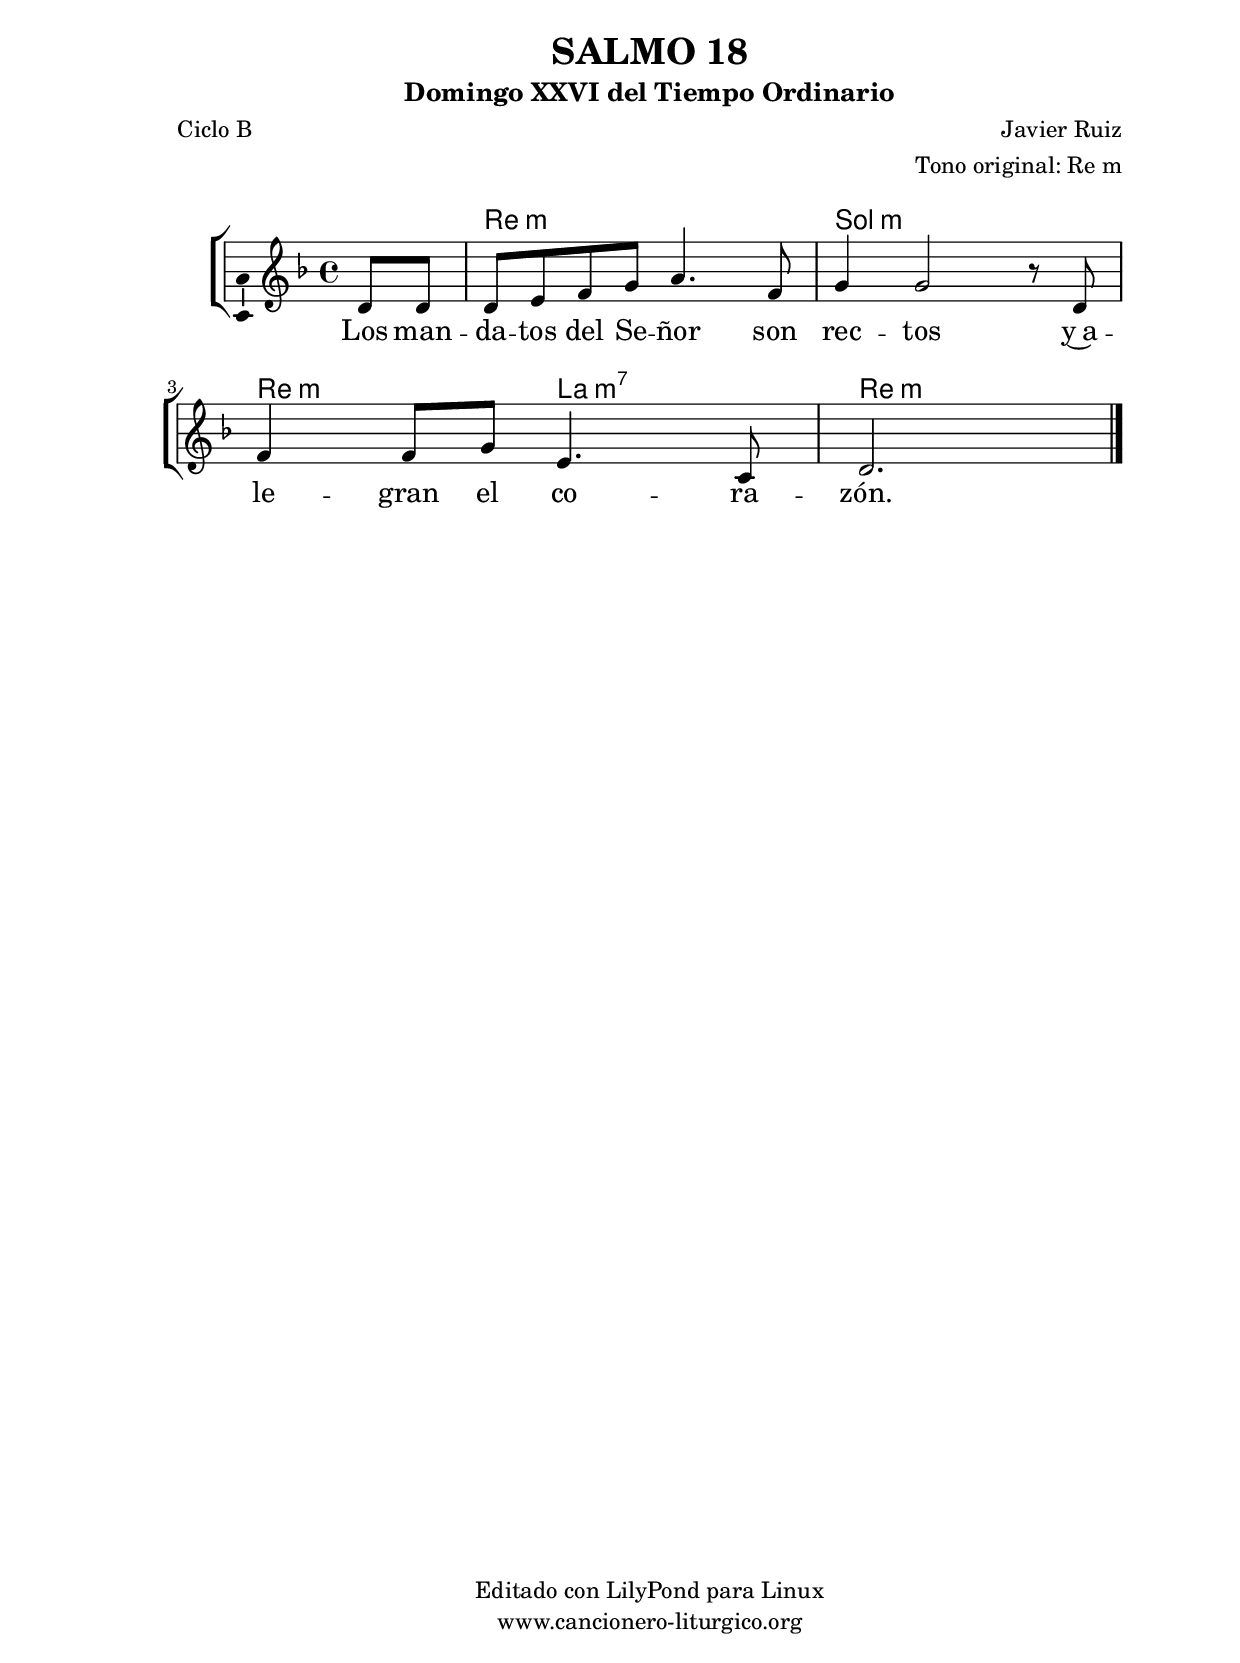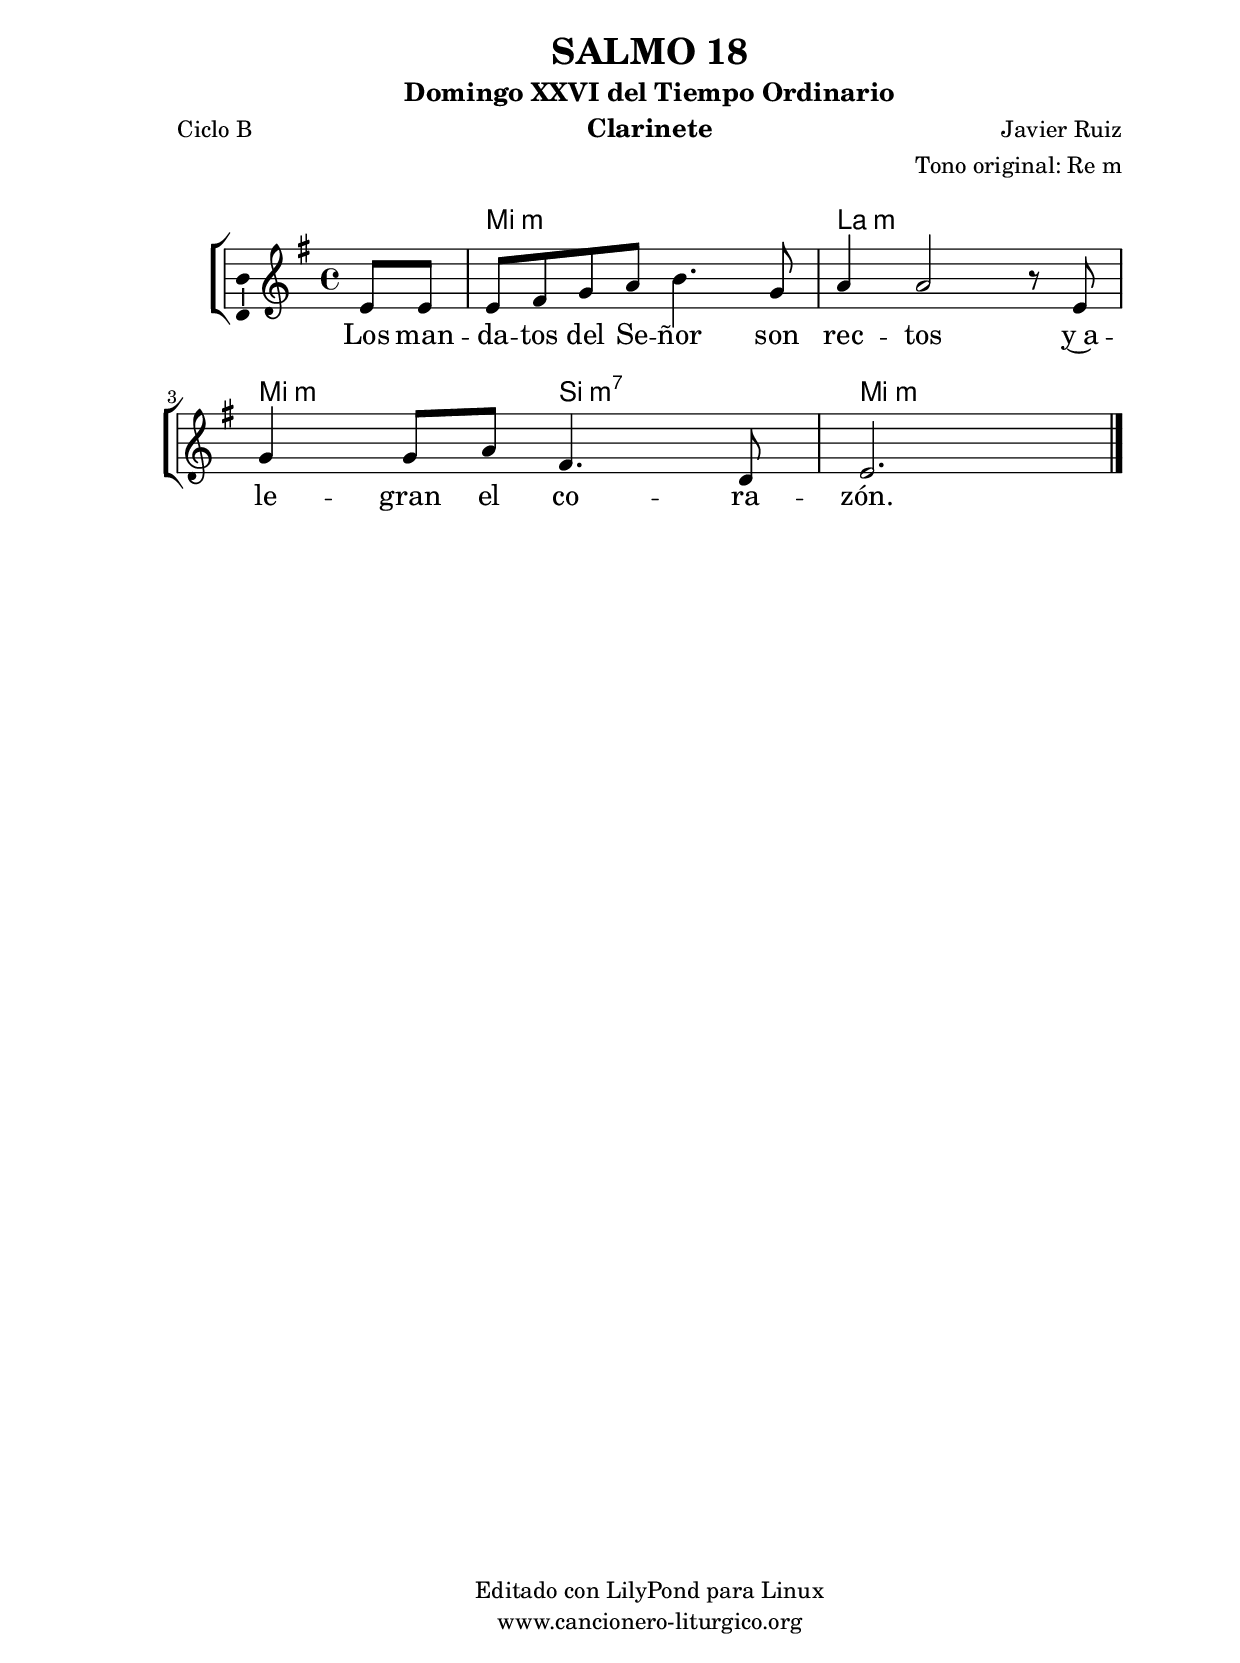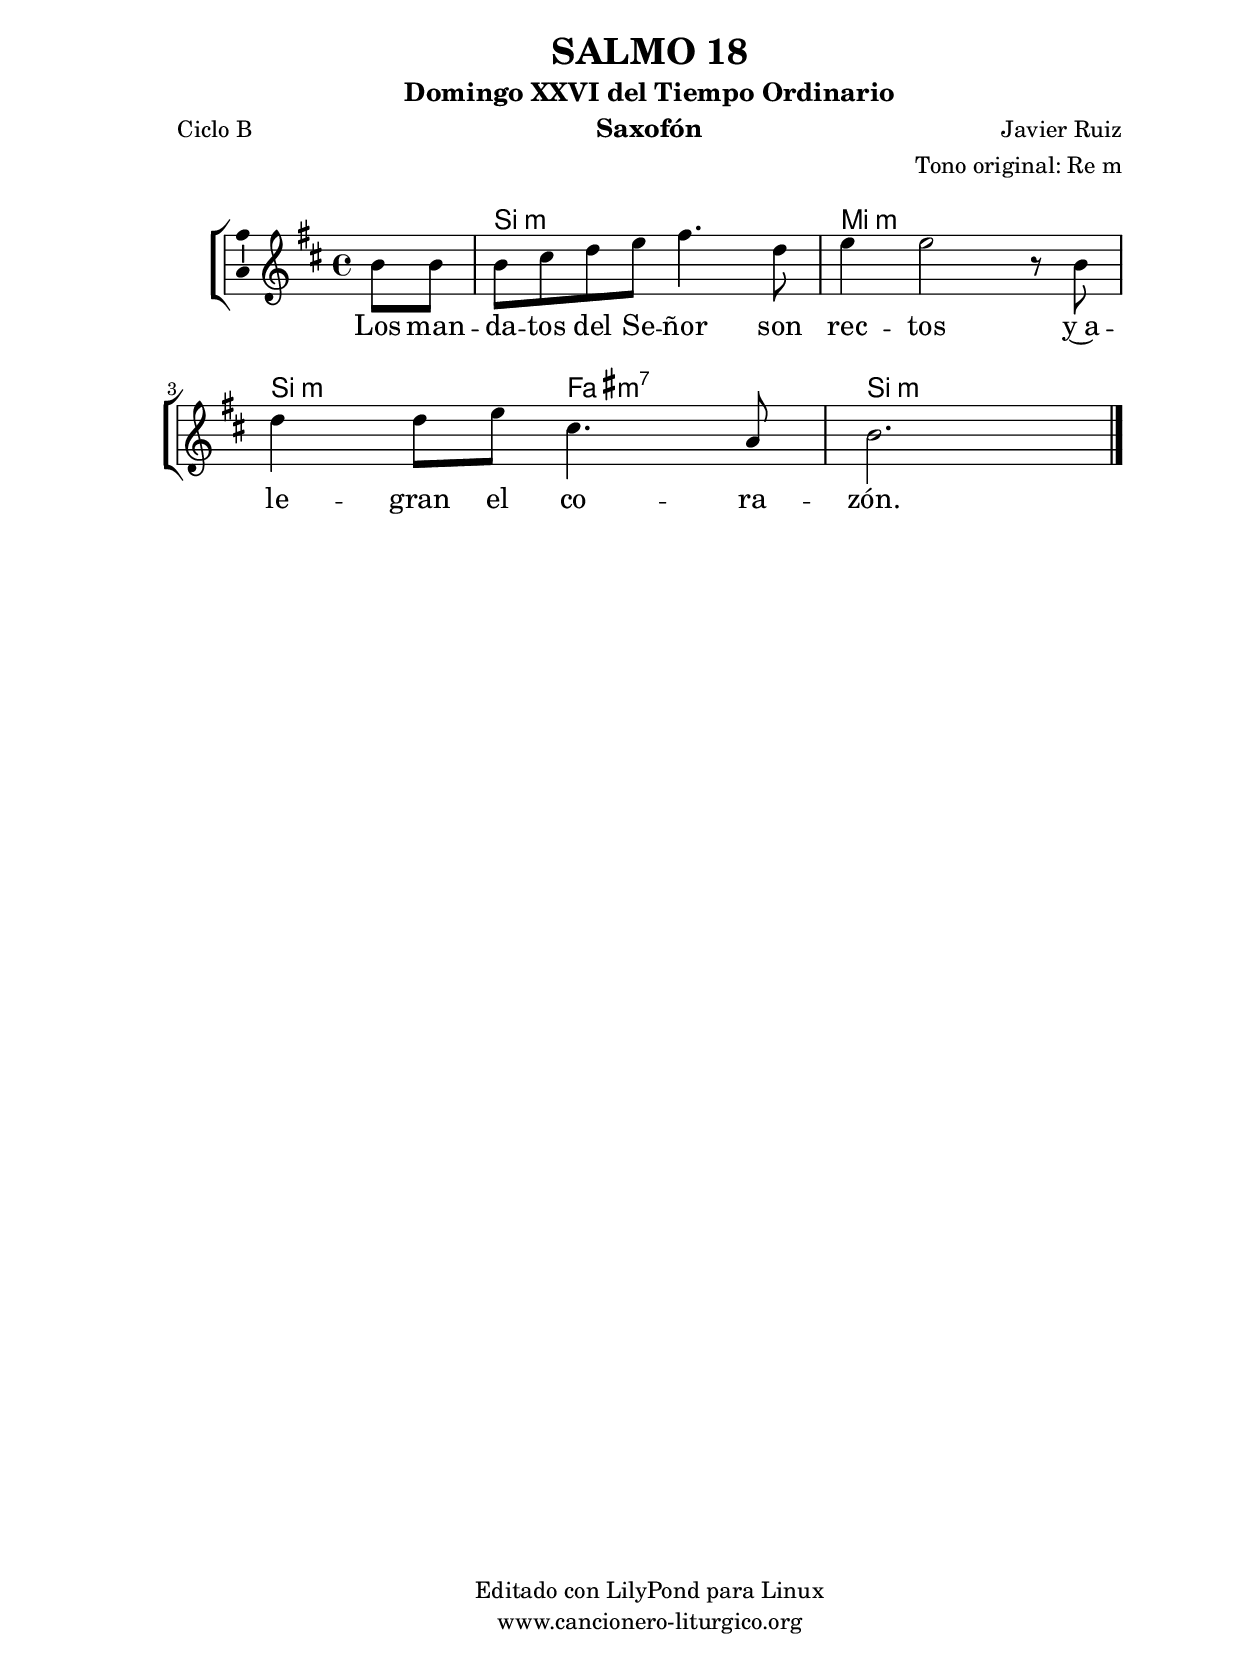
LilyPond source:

%
%para convertir .midi en .wav:
%timidity filename.midi -Ow -o finename.wav
%
%
%Para convertir de .wav a .mp3:
%lame -h -m j filename.wav
%
%
%para escuchar el midi:
%timidity nombrefichero.midi
%


%versión de lilypond para la que se ha escrito esta partitura:
\version "2.16.0"

	%Tamaño papel
	#(set-default-paper-size "a4")
	%Tamaño partitura
	#(set-global-staff-size 20)
	%No responde al pulsar sobre una nota
	#(ly:set-option 'point-and-click #f)

%parámetros del encabezamiento:
\header {
	title = "SALMO 18"
	subtitle = "Domingo XXVI del Tiempo Ordinario"
	composer = "Javier Ruiz"
	poet = "Ciclo B"
	meter = ""
	arranger = "Tono original: Re m"
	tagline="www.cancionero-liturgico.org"
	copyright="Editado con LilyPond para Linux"
	tiempo = "Ordinario"
	usos = "Salmo"
	letra = "Los mandatos del Señor son rectos y alegran el corazón."
	}

%parámetros asociados al papel:
\paper  {
	oddHeaderMarkup = \markup {\fill-line { \on-the-fly #not-first-page \fromproperty #'header:title \on-the-fly #not-first-page \fromproperty #'header:composer }}
	evenHeaderMarkup = \markup {\fill-line { \fromproperty #'header:composer \fromproperty #'header:title }}
	#(set-paper-size "a4")
	print-page-number = ##f
	first-page-number = 1
	print-first-page-number = ##f
%	head-separation = 3.0 \cm
	top-margin = 2.0 \cm
	bottom-margin = 0.5\cm
%%%	bottom-margin = -1.0\cm
	left-margin = 3.0 \cm
	line-width = 16.0 \cm 
	indent = 8\mm
	interscoreline = 2.\mm
	between-system-space = 15\mm
%	para que las partituras no llenen la hoja:
	ragged-bottom = ##t
%	idem para la última hoja:
	ragged-last-bottom = ##f
%	para que las partituras llenen el ancho del papel:
	ragged-last = ##f
	after-title-space = 2.5 \cm
%page-count=1
system-count=2

	%Flexible Vertical Spacing
%	markup-markup-spacing =
%	#'((basic-distance . 15) (minimum-distance . 15) (padding . 3))
	markup-system-spacing =
	#'((basic-distance . 15) (minimum-distance . 15) (padding . 3))
	system-system-spacing =
	#'((basic-distance . 15) (minimum-distance . 15) (padding . 3))
	score-system-spacing =
	#'((basic-distance . 15) (minimum-distance . 15) (padding . 5))
%	top-system-spacing = % header
%	#'((basic-distance . 8) (minimum-distance . 0) (padding . 3))
%	top-markup-spacing =
%	#'((basic-distance . 20) (minimum-distance . 20) (padding . 3))
	last-bottom-spacing = % footer
	#'((basic-distance . 5) (minimum-distance . 5) (padding . 3))
%	score-markup-spacing =
%	#'((basic-distance . 16) (minimum-distance . 13) (padding . 3))

	}


%parámetros que afectan a toda la partitura:
global =  {
	%clave de sol (G):
	\clef G
	%armadura:
%	\transpose f a
	\key d \minor
	\tempo 4=90
	\set Score.tempoHideNote = ##t
	}


acordes = {
	\italianChords
	\chordmode {
%	\transpose f a
{

s4
d1:m g:m d2:m a:m7 d2.:m

	}
	}
}

melodia = 
%	\transpose f a
{
	\relative c'{

\time 4/4
\partial4
d8 d
d8 e f g a4. f8
g4 g2 r8 d8
f4 f8 g e4. c8
d2.

	\bar "|."
	}
	}


texto = \lyricmode {
Los man -- da -- tos del Se -- ñor son rec -- tos
y~a -- le -- gran el co -- ra -- zón.
	}


acordesStaff = \context ChordNames = acordesStaff <<
	\set chordChanges = ##t
	\acordes
	>>


vozStaff = \context Voice = vozStaff
\with {\consists "Ambitus_engraver"}
<<
%	\set Staff.instrumentName = ""
%	\set Staff.shortInstrumentName = ""
%	\set Staff.midiInstrument = #"clarinet"
%	\set Staff.midiInstrument = #"cello"
%	\set Staff.midiInstrument = #"flute"
	\set Staff.midiInstrument = #"electric guitar (jazz)"
%	\set Staff.midiInstrument = #"english horn"
%	\set Staff.midiInstrument = #"violin"
%	\set Staff.midiInstrument = #"glockenspiel"
	\set Staff.midiMinimumVolume = #0.7
	\set Staff.midiMaximumVolume = #0.9
	\global
	\melodia
	>>


textoStaff = \context Lyrics = textoStaff <<
	\lyricsto vozStaff \texto
	>>

\book {
	\score {
		\context ChoirStaff {
			\override StaffGroup.SystemStartBracket #'collapse-height = #1
			\override Score.SystemStartBar #'collapse-height = #1
			<<
			\acordesStaff
			\vozStaff
			\textoStaff
			>>
			}
		\layout {
	    		\context {
				\Lyrics
				\override LyricText #'font-size = #2
				}
	   		 \context {
				\Score
				%fontSize = #3
				\override StaffSymbol #'staff-space = #(magstep +3)
				%\override Beam #'thickness = #0.55
				%\override SpacingSpanner #'spacing-increment = #1.0
				%\override Slur #'height-limit = #1.5
				}
			}
		}
	\score {
		\unfoldRepeats
		\context ChoirStaff {
			<<
			\acordesStaff
			\vozStaff
			>>
			}
		\midi {
	  		\context {
	  			\Score
				tempoWholesPerMinute = #(ly:make-moment 70 4)
				}
			}
		}
	}

%Partitura para clarinete
#(define output-suffix "C")
\book {
	\header{
		instrument = "Clarinete"
		}
	\score {
		\context ChoirStaff {
			\override StaffGroup.SystemStartBracket #'collapse-height = #1
			\override Score.SystemStartBar #'collapse-height = #1
\transpose c d
			<<
			\acordesStaff
			\vozStaff
			\textoStaff
			>>
			}
		\layout {
	    		\context {
				\Lyrics
				\override LyricText #'font-size = #2
				}
	   		 \context {
				\Score
				%fontSize = #3
				\override StaffSymbol #'staff-space = #(magstep +3)
				%\override Beam #'thickness = #0.55
				%\override SpacingSpanner #'spacing-increment = #1.0
				%\override Slur #'height-limit = #1.5
				}
			}
		}
	}

%Partitura para saxofón
#(define output-suffix "S")
\book {
	\header{
		instrument = "Saxofón"
		}
	\score {
		\context ChoirStaff {
			\override StaffGroup.SystemStartBracket #'collapse-height = #1
			\override Score.SystemStartBar #'collapse-height = #1
\transpose c a
			<<
			\acordesStaff
			\vozStaff
			\textoStaff
			>>
			}
		\layout {
	    		\context {
				\Lyrics
				\override LyricText #'font-size = #2
				}
	   		 \context {
				\Score
				%fontSize = #3
				\override StaffSymbol #'staff-space = #(magstep +3)
				%\override Beam #'thickness = #0.55
				%\override SpacingSpanner #'spacing-increment = #1.0
				%\override Slur #'height-limit = #1.5
				}
			}
		}
	}

